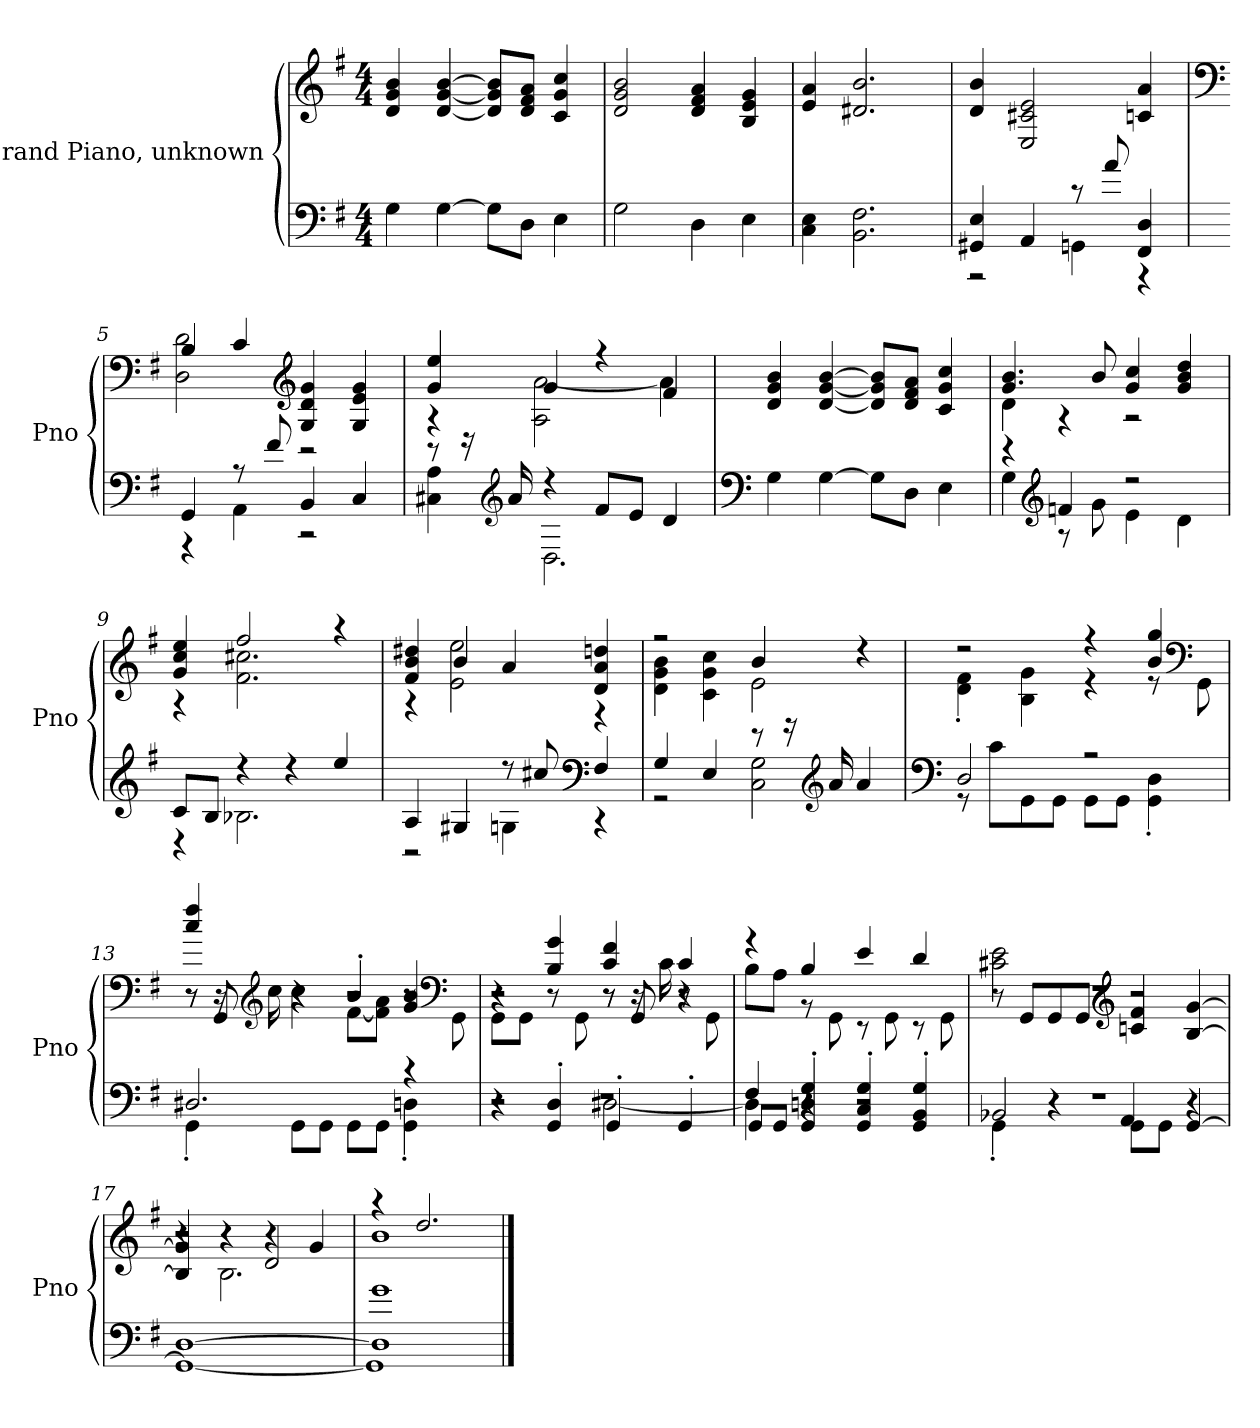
**kern	**kern
*part1	*part1
*staff2	*staff1
*I"Grand Piano, unknown	*
*I'Pno	*
*clefF4	*clefG2
*k[f#]	*k[f#]
*M4/4	*M4/4
*MM120	*MM120
=1	=1
4G\	4d/ 4g/ 4b/
[4G\	[4d/ [4g/ [4b/
8G\L]	8d/] 8g/] 8b/]L
8D\J	8d/ 8f#/ 8a/J
4E\	4c/ 4g/ 4cc/
=2	=2
2G\	2d/ 2g/ 2b/
4D\	4d/ 4f#/ 4a/
4E\	4B/ 4e/ 4g/
=3	=3
4C\ 4E\	4e/ 4a/
2.BB\ 2.F#\	2.d#X/ 2.b/
=4	=4
*^	*
4GG#X/ 4E/	2r	4d/ 4b/
4AA/	.	2E/ 2c#X/ 2e/
8r	4GGn\	.
8a/	.	.
4FF#/ 4D/	4r	4cn/ 4a/
=5	=5	=5
*	*	*clefF4
*	*	*^
4GG/	4r	4B/	2D\ 2d\
8r	4AA\	4c/	.
8f#/	.	.	.
*	*	*clefG2	*
4BB/	2r	4G/ 4d/ 4g/	2r
4C/	.	4G/ 4e/ 4g/	.
=6	=6	=6	=6
8r	4C#X\ 4A\	4g/ 4ee/	4r
16r	.	.	.
*clefG2	*	*	*
16a/	.	.	.
4r	2.D\	4g/	2A\ [2a\
8f#/L	.	4r	.
8e/J	.	.	.
4d/	.	4f#/	4a\]
*v	*v	*	*
*	*v	*v
!!LO:LB:g=z
=7	=7
*clefF4	*
4G\	4d/ 4g/ 4b/
[4G\	[4d/ [4g/ [4b/
8G\L]	8d/] 8g/] 8b/]L
8D\J	8d/ 8f#/ 8a/J
4E\	4c/ 4g/ 4cc/
=8	=8
*^	*^
4r	4G\	4.g/ 4.b/	4d\
*clefG2	*	*	*
4fn/	8r	.	4r
.	8g\	8b/	.
2r	4e\	4g/ 4cc/	2r
.	4d\	4g/ 4b/ 4dd/	.
=9	=9	=9	=9
8c/L	4r	4g/ 4cc/ 4ee/	4r
8B/J	.	.	.
4r	2.B-X\	2ff#/	2.f#\ 2.cc#X\
4r	.	.	.
4ee/	.	4r	.
=10	=10	=10	=10
4A/	2r	4f#/ 4b/ 4dd#X/	4r
4G#X/	.	4b/	2e\ 2ee\
8r	4Gn\	4a/	.
8cc#X/	.	.	.
*clefF4	*	*	*
4F#/	4r	4d/ 4a/ 4ddn/	4r
=11	=11	=11	=11
4G/	2r	2r	4d\ 4g\ 4b\
4E/	.	.	4c\ 4g\ 4cc\
8r	2C\ 2G\	4b/	2e\
16r	.	.	.
*clefG2	*	*	*
16a/	.	.	.
4a/	.	4r	.
!!LO:LB:g=z	!!
=12	=12	=12	=12
*clefF4	*	*	*
2D/	8r	2r	4d\' 4f#\'
.	8c\L	.	.
.	8GG\	.	4B\ 4g\
.	8GG\J	.	.
2r	8GG\L	4r	4r
.	8GG\J	.	.
.	4GG\' 4D\'	4b/ 4gg/	8r
*	*	*clefF4	*
.	.	.	8GG\
=13	=13	=13	=13
*	*	*	*^
2.D#X/	4GG'\	4cc/ 4ff#/	8r	8r
.	.	.	16r	8GG/
*	*	*clefG2	*	*
.	.	.	16cc\	.
.	8GG\L	4r	4cc\	4r
.	8GG\J	.	.	.
.	8GG\L	4b'/	[8f#\L	2r
.	8GG\J	.	8f#\] 8a\J	.
4r	4GG\' 4Dn\'	4g/ 4b/	8r	.
*	*	*clefF4	*	*
.	.	.	8GG\	.
=14	=14	=14	=14	=14
*	*^	*	*	*
1r	2r	4r	4r	8GG\L	2r
.	.	.	.	8GG\J	.
.	.	4GG/' 4D/'	4B/ 4g/	8r	.
.	.	.	.	8GG\	.
.	[2D#X\	4GG'/	4c/ 4f#/	8r	8r
.	.	.	.	16r	8GG/
.	.	.	.	16c\	.
.	.	4GG'/	4c/	8r	4r
.	.	.	.	8GG\	.
*	*	*	*	*v	*v
=15	=15	=15	=15	=15
4F#/	4D#\]	8GG/L	4r	8B\L
.	.	8GG/J	.	8A\J
4r	4r	4GG/' 4Dn/' 4G/'	4B/	8r
.	.	.	.	8GG\
2r	2r	4GG/' 4C/' 4G/'	4e/	8r
.	.	.	.	8GG\
.	.	4GG/' 4BB/' 4G/'	4d/	8r
.	.	.	.	8GG\
!!LO:LB:g=z
=16	=16	=16	=16	=16
*	*	*	*	*^
1r	4GG'\	2BB-X/	1r	2c#X\ 2e\	8r
.	.	.	.	.	8GG/L
.	4r	.	.	.	8GG/
.	.	.	.	.	8GG/J
*	*	*	*clefG2	*	*
.	8GG\L	4AA/	.	2r	4cn/ 4f#/
.	8GG\J	.	.	.	.
.	4r	[4GG/	.	.	[4B/ [4g/
*	*v	*v	*	*	*
=17	=17	=17	=17	=17
[1D	1GG_	2r	4r	4B/] 4g/]
.	.	.	2.B\	4r
.	.	2d/	.	4r
.	.	.	.	4g/
*	*	*	*v	*v
=18	=18	=18	=18
*	*^	*	*
1D]	1g	1GG]	4r	1b
.	.	.	2.dd/	.
*v	*v	*v	*	*
*	*v	*v
==	==
*-	*-
